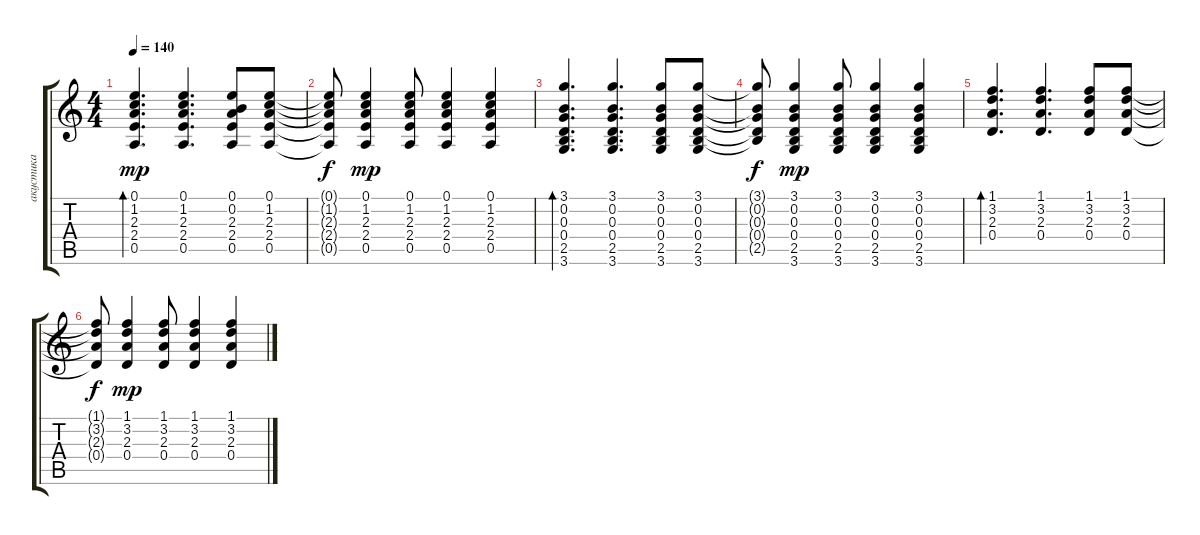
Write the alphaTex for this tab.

\track ("акустика" "акустика") {instrument acousticguitarsteel}
\staff {score tabs}
\tuning (E4 B3 G3 D3 A2 E2) {hide}
\ts (4 4)
\tempo 140
\clef g2
\ks c
(0.1 1.2 2.3 2.4 0.5).4{d bd 60 dy mp} (0.1 1.2 2.3 2.4 0.5).4{d} (0.1 0.2 2.3 2.4 0.5).8 (0.1 1.2 2.3 2.4 0.5).8 |
(0.1{t} 1.2{t} 2.3{t} 2.4{t} 0.5{t}).8{dy f} (0.1 1.2 2.3 2.4 0.5).4{dy mp} (0.1 1.2 2.3 2.4 0.5).8 (0.1 1.2 2.3 2.4 0.5).4 (0.1 1.2 2.3 2.4 0.5).4 |
(3.1 0.2 0.3 0.4 2.5 3.6).4{d bd 60} (3.1 0.2 0.3 0.4 2.5 3.6).4{d} (3.1 0.2 0.3 0.4 2.5 3.6).8 (3.1 0.2 0.3 0.4 2.5 3.6).8 |
(3.1{t} 0.2{t} 0.3{t} 0.4{t} 2.5{t}).8{dy f} (3.1 0.2 0.3 0.4 2.5 3.6).4{dy mp} (3.1 0.2 0.3 0.4 2.5 3.6).8 (3.1 0.2 0.3 0.4 2.5 3.6).4 (3.1 0.2 0.3 0.4 2.5 3.6).4 |
(1.1 3.2 2.3 0.4).4{d bd 60} (1.1 3.2 2.3 0.4).4{d} (1.1 3.2 2.3 0.4).8 (1.1 3.2 2.3 0.4).8 |
(1.1{t} 3.2{t} 2.3{t} 0.4{t}).8{dy f} (1.1 3.2 2.3 0.4).4{dy mp} (1.1 3.2 2.3 0.4).8 (1.1 3.2 2.3 0.4).4 (1.1 3.2 2.3 0.4).4
